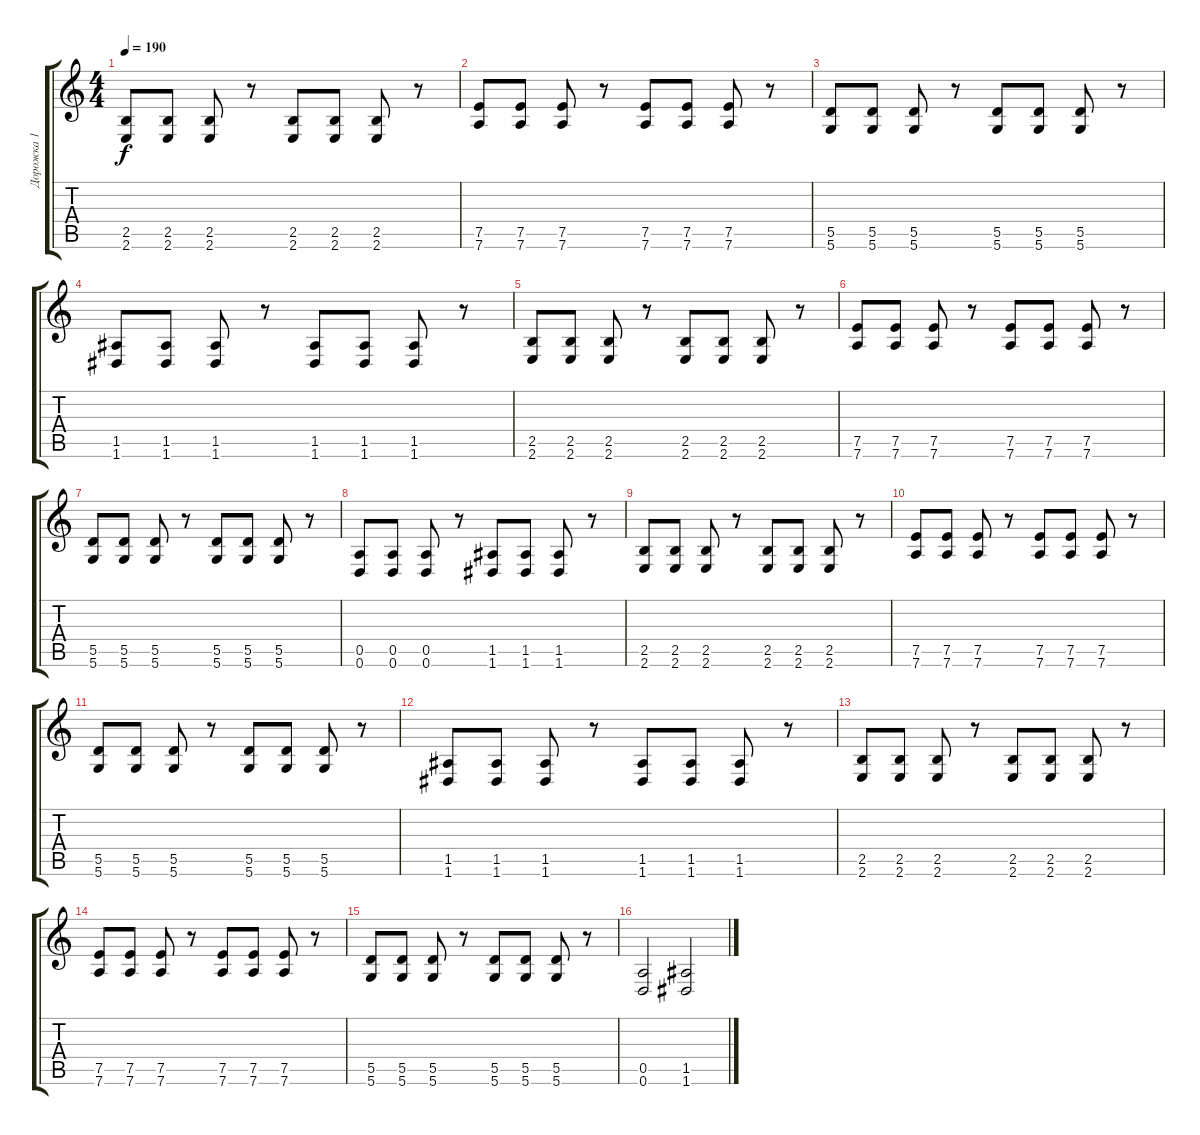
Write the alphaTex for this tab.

\track ("Дорожка 1" "Дорожка 1") {instrument distortionguitar}
\staff {score tabs}
\tuning (E4 B3 G3 D3 A2 D2) {hide}
\ts (4 4)
\tempo 190
\clef g2
\ks c
(2.5 2.6).8{dy f} (2.5 2.6).8 (2.5 2.6).8 r.8 (2.5 2.6).8 (2.5 2.6).8 (2.5 2.6).8 r.8 |
(7.5 7.6).8 (7.5 7.6).8 (7.5 7.6).8 r.8 (7.5 7.6).8 (7.5 7.6).8 (7.5 7.6).8 r.8 |
(5.5 5.6).8 (5.5 5.6).8 (5.5 5.6).8 r.8 (5.5 5.6).8 (5.5 5.6).8 (5.5 5.6).8 r.8 |
(1.5 1.6).8 (1.5 1.6).8 (1.5 1.6).8 r.8 (1.5 1.6).8 (1.5 1.6).8 (1.5 1.6).8 r.8 |
(2.5 2.6).8 (2.5 2.6).8 (2.5 2.6).8 r.8 (2.5 2.6).8 (2.5 2.6).8 (2.5 2.6).8 r.8 |
(7.5 7.6).8 (7.5 7.6).8 (7.5 7.6).8 r.8 (7.5 7.6).8 (7.5 7.6).8 (7.5 7.6).8 r.8 |
(5.5 5.6).8 (5.5 5.6).8 (5.5 5.6).8 r.8 (5.5 5.6).8 (5.5 5.6).8 (5.5 5.6).8 r.8 |
(0.5 0.6).8 (0.5 0.6).8 (0.5 0.6).8 r.8 (1.5 1.6).8 (1.5 1.6).8 (1.5 1.6).8 r.8 |
(2.5 2.6).8 (2.5 2.6).8 (2.5 2.6).8 r.8 (2.5 2.6).8 (2.5 2.6).8 (2.5 2.6).8 r.8 |
(7.5 7.6).8 (7.5 7.6).8 (7.5 7.6).8 r.8 (7.5 7.6).8 (7.5 7.6).8 (7.5 7.6).8 r.8 |
(5.5 5.6).8 (5.5 5.6).8 (5.5 5.6).8 r.8 (5.5 5.6).8 (5.5 5.6).8 (5.5 5.6).8 r.8 |
(1.5 1.6).8 (1.5 1.6).8 (1.5 1.6).8 r.8 (1.5 1.6).8 (1.5 1.6).8 (1.5 1.6).8 r.8 |
(2.5 2.6).8 (2.5 2.6).8 (2.5 2.6).8 r.8 (2.5 2.6).8 (2.5 2.6).8 (2.5 2.6).8 r.8 |
(7.5 7.6).8 (7.5 7.6).8 (7.5 7.6).8 r.8 (7.5 7.6).8 (7.5 7.6).8 (7.5 7.6).8 r.8 |
(5.5 5.6).8 (5.5 5.6).8 (5.5 5.6).8 r.8 (5.5 5.6).8 (5.5 5.6).8 (5.5 5.6).8 r.8 |
(0.5 0.6).2 (1.5 1.6).2
